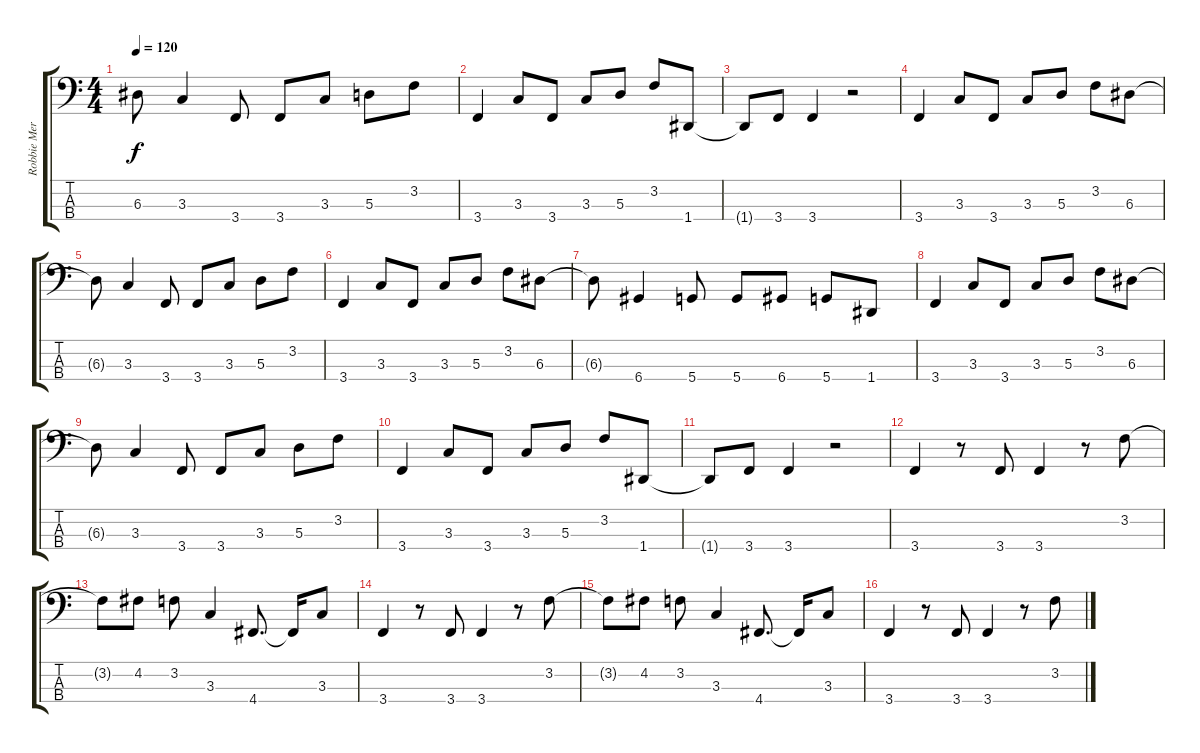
\track ("Robbie Merrill [Bass]" "Robbie Mer") {instrument electricbassfinger}
\staff {score tabs}
\tuning (G2 D2 A1 D1) {hide}
\ts (4 4)
\tempo 120
\clef f4
\ks c
6.3{t}.8{dy f} 3.3.4 3.4.8 3.4.8 3.3.8 5.3.8 3.2.8 |
3.4.4 3.3.8 3.4.8 3.3.8 5.3.8 3.2.8 1.4.8 |
1.4{t}.8 3.4.8 3.4.4 r.2 |
3.4.4 3.3.8 3.4.8 3.3.8 5.3.8 3.2.8 6.3.8 |
6.3{t}.8 3.3.4 3.4.8 3.4.8 3.3.8 5.3.8 3.2.8 |
3.4.4 3.3.8 3.4.8 3.3.8 5.3.8 3.2.8 6.3.8 |
6.3{t}.8 6.4.4 5.4.8 5.4.8 6.4.8 5.4.8 1.4.8 |
3.4.4 3.3.8 3.4.8 3.3.8 5.3.8 3.2.8 6.3.8 |
6.3{t}.8 3.3.4 3.4.8 3.4.8 3.3.8 5.3.8 3.2.8 |
3.4.4 3.3.8 3.4.8 3.3.8 5.3.8 3.2.8 1.4.8 |
1.4{t}.8 3.4.8 3.4.4 r.2 |
3.4.4 r.8 3.4.8 3.4.4 r.8 3.2.8 |
3.2{t}.8 4.2.8 3.2.8 3.3.4 4.4.8{d} 4.4{t}.16 3.3.8 |
3.4.4 r.8 3.4.8 3.4.4 r.8 3.2.8 |
3.2{t}.8 4.2.8 3.2.8 3.3.4 4.4.8{d} 4.4{t}.16 3.3.8 |
3.4.4 r.8 3.4.8 3.4.4 r.8 3.2.8
